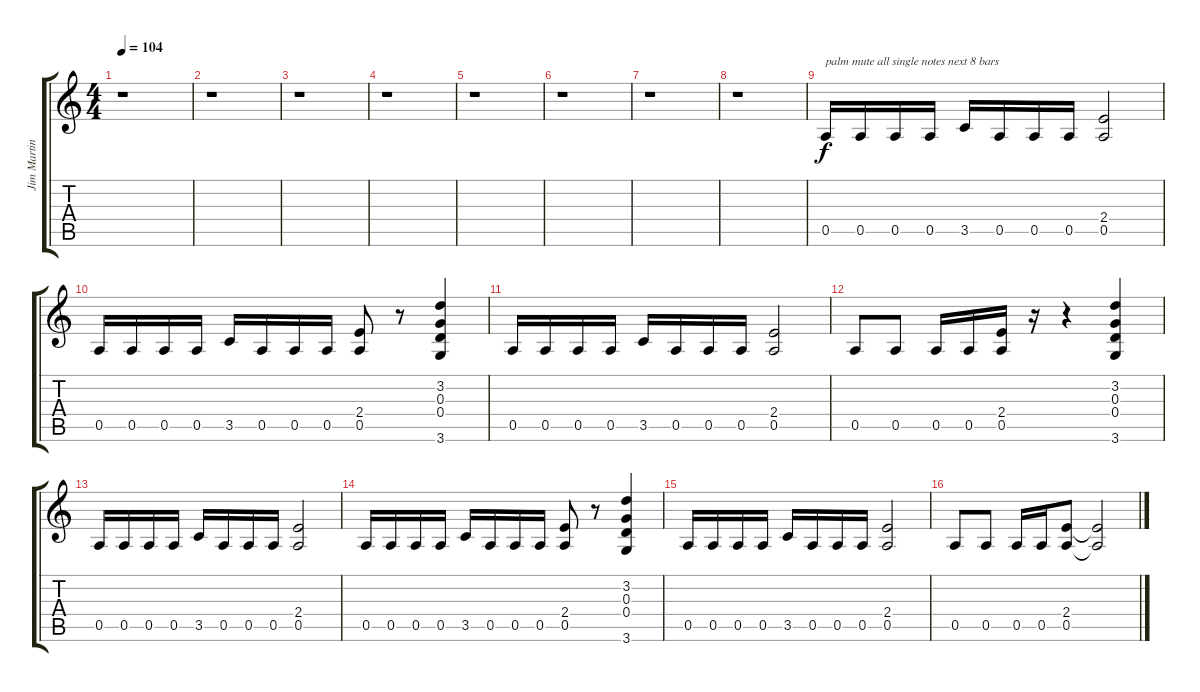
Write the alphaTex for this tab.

\track ("Jim Martin" "Jim Martin") {instrument overdrivenguitar}
\staff {score tabs}
\tuning (E4 B3 G3 D3 A2 E2) {hide}
\ts (4 4)
\tempo 104
\clef g2
\ks c
r.1{dy f instrument overdrivenguitar} |
r.1 |
r.1 |
r.1 |
r.1 |
r.1 |
r.1 |
r.1 |
0.5.16{txt "palm mute all single notes next 8 bars"} 0.5.16 0.5.16 0.5.16 3.5.16 0.5.16 0.5.16 0.5.16 (2.4 0.5).2 |
0.5.16 0.5.16 0.5.16 0.5.16 3.5.16 0.5.16 0.5.16 0.5.16 (2.4 0.5).8 r.8 (3.2 0.3 0.4 3.6).4 |
0.5.16 0.5.16 0.5.16 0.5.16 3.5.16 0.5.16 0.5.16 0.5.16 (2.4 0.5).2 |
0.5.8 0.5.8 0.5.16 0.5.16 (2.4 0.5).16 r.16 r.4 (3.2 0.3 0.4 3.6).4 |
0.5.16 0.5.16 0.5.16 0.5.16 3.5.16 0.5.16 0.5.16 0.5.16 (2.4 0.5).2 |
0.5.16 0.5.16 0.5.16 0.5.16 3.5.16 0.5.16 0.5.16 0.5.16 (2.4 0.5).8 r.8 (3.2 0.3 0.4 3.6).4 |
0.5.16 0.5.16 0.5.16 0.5.16 3.5.16 0.5.16 0.5.16 0.5.16 (2.4 0.5).2 |
0.5.8 0.5.8 0.5.16 0.5.16 (2.4 0.5).8 (2.4{t} 0.5{t}).2
